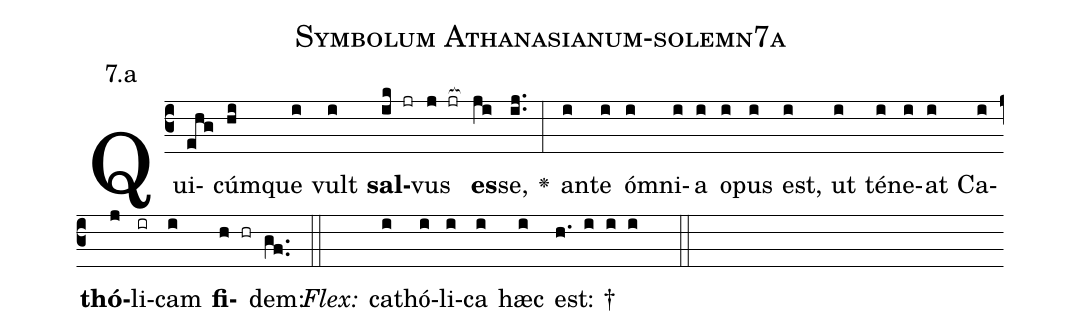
name: Symbolum Athanasianum-solemn7a;
annotation: 7.a;
%%
(c3)Qui(ehg)cúm(hi)que(i) vult(i) <b>sal</b>(ik jr)vus(j jr[ocb:1{]) <b>es</b>(ji[ocb:0}])se,(ij..) <v>\greheightstar</v>(:) an(i)te(i) óm(i)ni(i)a(i) o(i)pus(i) est,(i) ut(i) té(i)ne(i)at(i) Ca(i)<b>thó</b>(j)li(ir)cam(i) <b>fi</b>(h hr)dem:(gf..) (::)
<i>Flex:</i>()  ca(i)thó(i)li(i)ca(i) hæc(i) est: †(h. i i i  ::)

%E(i) u(i) o(j) u(i) a(h) e.(gf..) (::)
